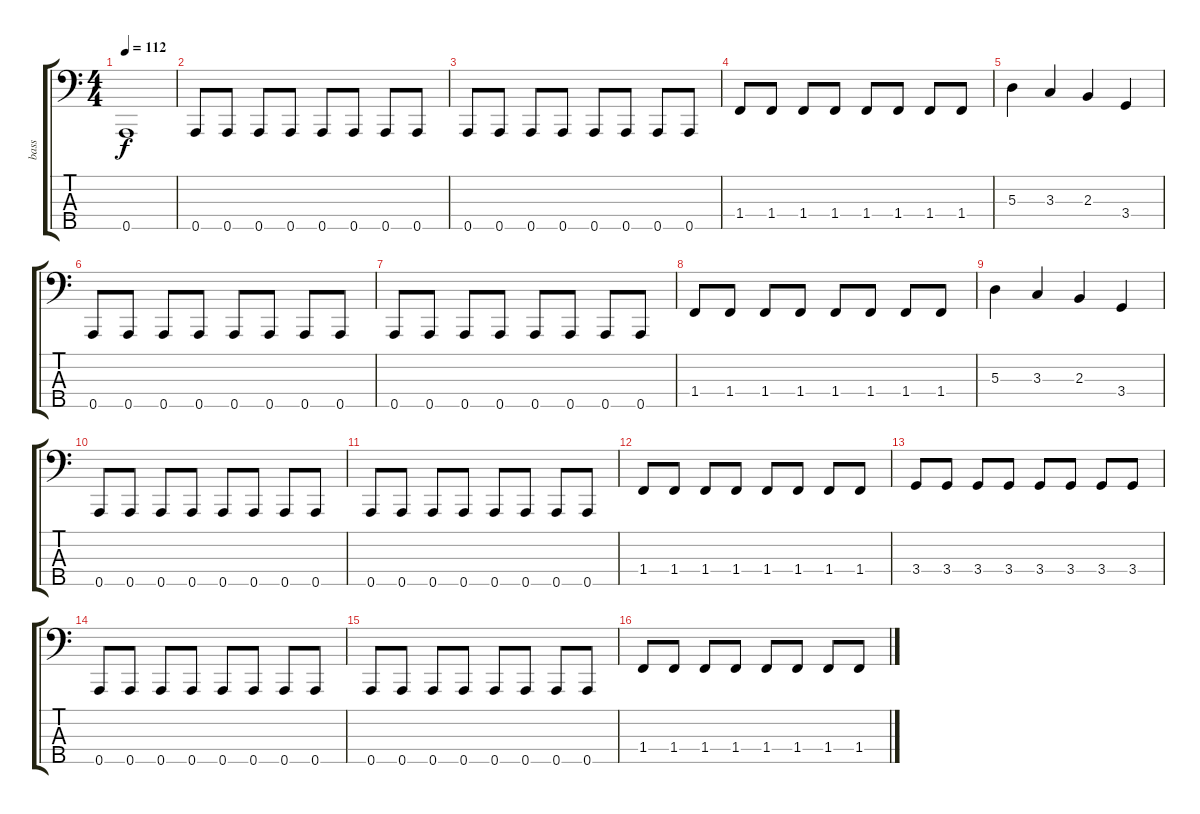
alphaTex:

\track ("bass" "bass") {instrument electricbasspick}
\staff {score tabs}
\tuning (G2 D2 A1 E1 A0) {hide}
\ts (4 4)
\tempo 112
\clef f4
\ks c
0.5{t}.1{dy f} |
0.5.8 0.5.8 0.5.8 0.5.8 0.5.8 0.5.8 0.5.8 0.5.8 |
0.5.8 0.5.8 0.5.8 0.5.8 0.5.8 0.5.8 0.5.8 0.5.8 |
1.4.8 1.4.8 1.4.8 1.4.8 1.4.8 1.4.8 1.4.8 1.4.8 |
5.3.4 3.3.4 2.3.4 3.4.4 |
0.5.8 0.5.8 0.5.8 0.5.8 0.5.8 0.5.8 0.5.8 0.5.8 |
0.5.8 0.5.8 0.5.8 0.5.8 0.5.8 0.5.8 0.5.8 0.5.8 |
1.4.8 1.4.8 1.4.8 1.4.8 1.4.8 1.4.8 1.4.8 1.4.8 |
5.3.4 3.3.4 2.3.4 3.4.4 |
0.5.8 0.5.8 0.5.8 0.5.8 0.5.8 0.5.8 0.5.8 0.5.8 |
0.5.8 0.5.8 0.5.8 0.5.8 0.5.8 0.5.8 0.5.8 0.5.8 |
1.4.8 1.4.8 1.4.8 1.4.8 1.4.8 1.4.8 1.4.8 1.4.8 |
3.4.8 3.4.8 3.4.8 3.4.8 3.4.8 3.4.8 3.4.8 3.4.8 |
0.5.8 0.5.8 0.5.8 0.5.8 0.5.8 0.5.8 0.5.8 0.5.8 |
0.5.8 0.5.8 0.5.8 0.5.8 0.5.8 0.5.8 0.5.8 0.5.8 |
1.4.8 1.4.8 1.4.8 1.4.8 1.4.8 1.4.8 1.4.8 1.4.8
